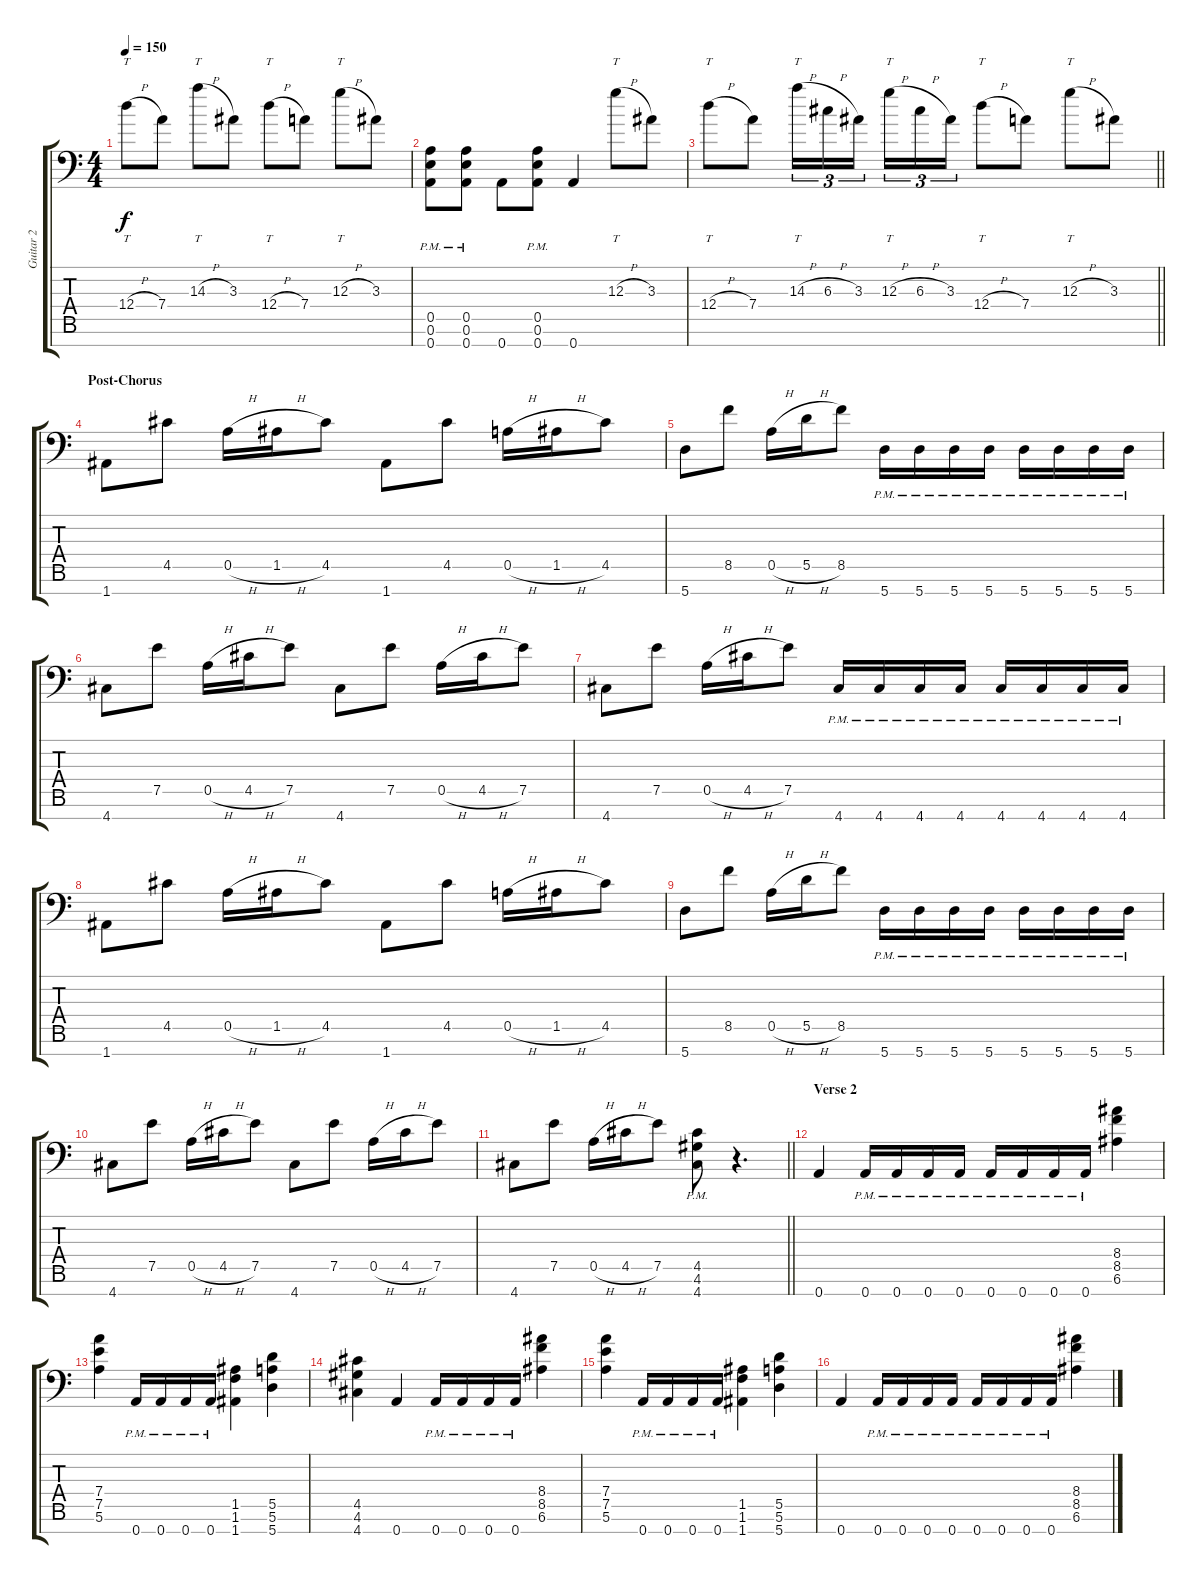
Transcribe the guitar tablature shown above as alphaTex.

\track ("Guitar 2" "Guitar 2") {instrument overdrivenguitar}
\staff {score tabs}
\tuning (E4 B3 G3 D3 A2 E2 A1) {hide}
\ts (4 4)
\tempo 150
\clef f4
\ks c
12.4{h}.8{tt dy f} 7.4.8 14.3{h}.8{tt} 3.3.8 12.4{h}.8{tt} 7.4.8 12.3{h}.8{tt} 3.3.8 |
(0.5{pm} 0.6{pm} 0.7{pm}).8 (0.5{pm} 0.6{pm} 0.7{pm}).8 0.7.8 (0.5{pm} 0.6{pm} 0.7{pm}).8 0.7.4 12.3{h}.8{tt} 3.3.8 |
\barLineRight lightlight
12.4{h}.8{tt} 7.4.8 14.3{h}.16{tt tu (3 2)} 6.3{h}.16{tu (3 2)} 3.3.16{tu (3 2) beam splitsecondary} 12.3{h}.16{tt tu (3 2)} 6.3{h}.16{tu (3 2)} 3.3.16{tu (3 2)} 12.4{h}.8{tt} 7.4.8 12.3{h}.8{tt} 3.3.8 |
\section ("" "Post-Chorus")
1.7.8 4.5.8 0.5{h}.16 1.5{h}.16 4.5.8 1.7.8 4.5.8 0.5{h}.16 1.5{h}.16 4.5.8 |
5.7.8 8.5.8 0.5{h}.16 5.5{h}.16 8.5.8 5.7{pm}.16 5.7{pm}.16 5.7{pm}.16 5.7{pm}.16 5.7{pm}.16 5.7{pm}.16 5.7{pm}.16 5.7{pm}.16 |
4.7.8 7.5.8 0.5{h}.16 4.5{h}.16 7.5.8 4.7.8 7.5.8 0.5{h}.16 4.5{h}.16 7.5.8 |
4.7.8 7.5.8 0.5{h}.16 4.5{h}.16 7.5.8 4.7{pm}.16 4.7{pm}.16 4.7{pm}.16 4.7{pm}.16 4.7{pm}.16 4.7{pm}.16 4.7{pm}.16 4.7{pm}.16 |
1.7.8 4.5.8 0.5{h}.16 1.5{h}.16 4.5.8 1.7.8 4.5.8 0.5{h}.16 1.5{h}.16 4.5.8 |
5.7.8 8.5.8 0.5{h}.16 5.5{h}.16 8.5.8 5.7{pm}.16 5.7{pm}.16 5.7{pm}.16 5.7{pm}.16 5.7{pm}.16 5.7{pm}.16 5.7{pm}.16 5.7{pm}.16 |
4.7.8 7.5.8 0.5{h}.16 4.5{h}.16 7.5.8 4.7.8 7.5.8 0.5{h}.16 4.5{h}.16 7.5.8 |
\barLineRight lightlight
4.7.8 7.5.8 0.5{h}.16 4.5{h}.16 7.5.8 (4.5{pm} 4.6{pm} 4.7{pm}).8 r.4{d} |
\section ("" "Verse 2")
0.7.4 0.7{pm}.16 0.7{pm}.16 0.7{pm}.16 0.7{pm}.16 0.7{pm}.16 0.7{pm}.16 0.7{pm}.16 0.7{pm}.16 (8.4 8.5 6.6).4 |
(7.4 7.5 5.6).4 0.7{pm}.16 0.7{pm}.16 0.7{pm}.16 0.7{pm}.16 (1.5 1.6 1.7).4 (5.5 5.6 5.7).4 |
(4.5 4.6 4.7).4 0.7.4 0.7{pm}.16 0.7{pm}.16 0.7{pm}.16 0.7{pm}.16 (8.4 8.5 6.6).4 |
(7.4 7.5 5.6).4 0.7{pm}.16 0.7{pm}.16 0.7{pm}.16 0.7{pm}.16 (1.5 1.6 1.7).4 (5.5 5.6 5.7).4 |
0.7.4 0.7{pm}.16 0.7{pm}.16 0.7{pm}.16 0.7{pm}.16 0.7{pm}.16 0.7{pm}.16 0.7{pm}.16 0.7{pm}.16 (8.4 8.5 6.6).4
